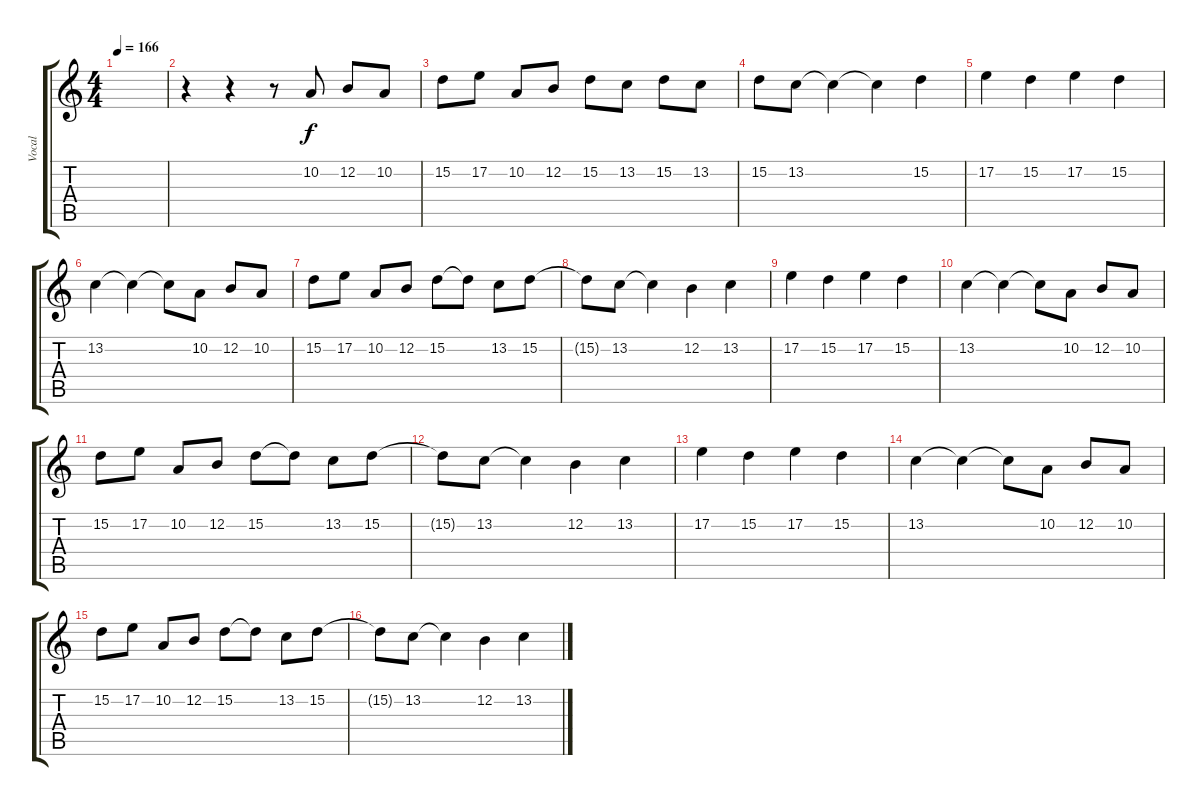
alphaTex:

\track ("Vocal" "Vocal") {instrument lead6voice}
\staff {score tabs}
\tuning (E4 B3 G3 D3 A2 E2) {hide}
\ts (4 4)
\tempo 166
\clef g2
\ks c
|
r.4 r.4 r.8 10.2.8 12.2.8 10.2.8 |
15.2.8 17.2.8 10.2.8 12.2.8 15.2.8 13.2.8 15.2.8 13.2.8 |
15.2.8 13.2.8 13.2{t}.4 13.2{t}.4 15.2.4 |
17.2.4 15.2.4 17.2.4 15.2.4 |
13.2.4 13.2{t}.4 13.2{t}.8 10.2.8 12.2.8 10.2.8 |
15.2.8 17.2.8 10.2.8 12.2.8 15.2.8 15.2{t}.8 13.2.8 15.2.8 |
15.2{t}.8 13.2.8 13.2{t}.4 12.2.4 13.2.4 |
17.2.4 15.2.4 17.2.4 15.2.4 |
13.2.4 13.2{t}.4 13.2{t}.8 10.2.8 12.2.8 10.2.8 |
15.2.8 17.2.8 10.2.8 12.2.8 15.2.8 15.2{t}.8 13.2.8 15.2.8 |
15.2{t}.8 13.2.8 13.2{t}.4 12.2.4 13.2.4 |
17.2.4 15.2.4 17.2.4 15.2.4 |
13.2.4 13.2{t}.4 13.2{t}.8 10.2.8 12.2.8 10.2.8 |
15.2.8 17.2.8 10.2.8 12.2.8 15.2.8 15.2{t}.8 13.2.8 15.2.8 |
15.2{t}.8 13.2.8 13.2{t}.4 12.2.4 13.2.4
